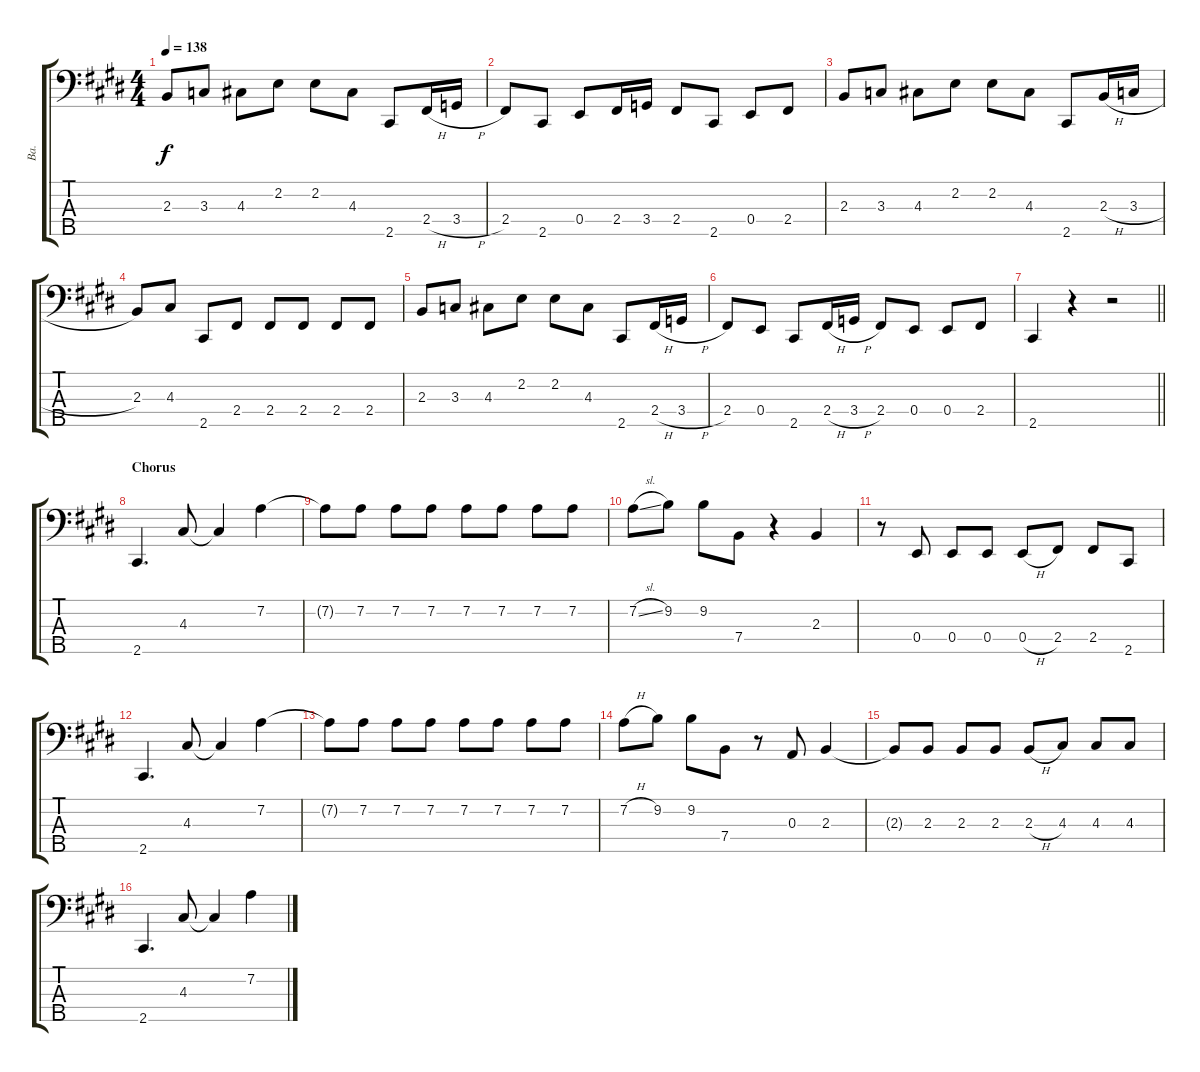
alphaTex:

\track ("Ba." "Ba.") {instrument electricbassfinger}
\staff {score tabs}
\tuning (G2 D2 A1 E1 B0) {hide}
\ts (4 4)
\tempo 138
\clef f4
\ks e
2.3.8{dy f} 3.3.8 4.3.8 2.2.8 2.2.8 4.3.8 2.5.8 2.4{h}.16 3.4{h}.16 |
2.4.8 2.5.8 0.4.8 2.4.16 3.4.16 2.4.8 2.5.8 0.4.8 2.4.8 |
2.3.8 3.3.8 4.3.8 2.2.8 2.2.8 4.3.8 2.5.8 2.3{h}.16 3.3{h}.16 |
2.3.8 4.3.8 2.5.8 2.4.8 2.4.8 2.4.8 2.4.8 2.4.8 |
2.3.8 3.3.8 4.3.8 2.2.8 2.2.8 4.3.8 2.5.8 2.4{h}.16 3.4{h}.16 |
2.4.8 0.4.8 2.5.8 2.4{h}.16 3.4{h}.16 2.4.8 0.4.8 0.4.8 2.4.8 |
\barLineRight lightlight
2.5.4 r.4 r.2 |
\section ("" "Chorus")
2.5.4{d} 4.3.8 4.3{t}.4 7.2.4 |
7.2{t}.8 7.2.8 7.2.8 7.2.8 7.2.8 7.2.8 7.2.8 7.2.8 |
7.2{sl}.8 9.2.8 9.2.8 7.4.8 r.4 2.3.4 |
r.8 0.4.8 0.4.8 0.4.8 0.4{h}.8 2.4.8 2.4.8 2.5.8 |
2.5.4{d} 4.3.8 4.3{t}.4 7.2.4 |
7.2{t}.8 7.2.8 7.2.8 7.2.8 7.2.8 7.2.8 7.2.8 7.2.8 |
7.2{h}.8 9.2.8 9.2.8 7.4.8 r.8 0.3.8 2.3.4 |
2.3{t}.8 2.3.8 2.3.8 2.3.8 2.3{h}.8 4.3.8 4.3.8 4.3.8 |
2.5.4{d} 4.3.8 4.3{t}.4 7.2.4
